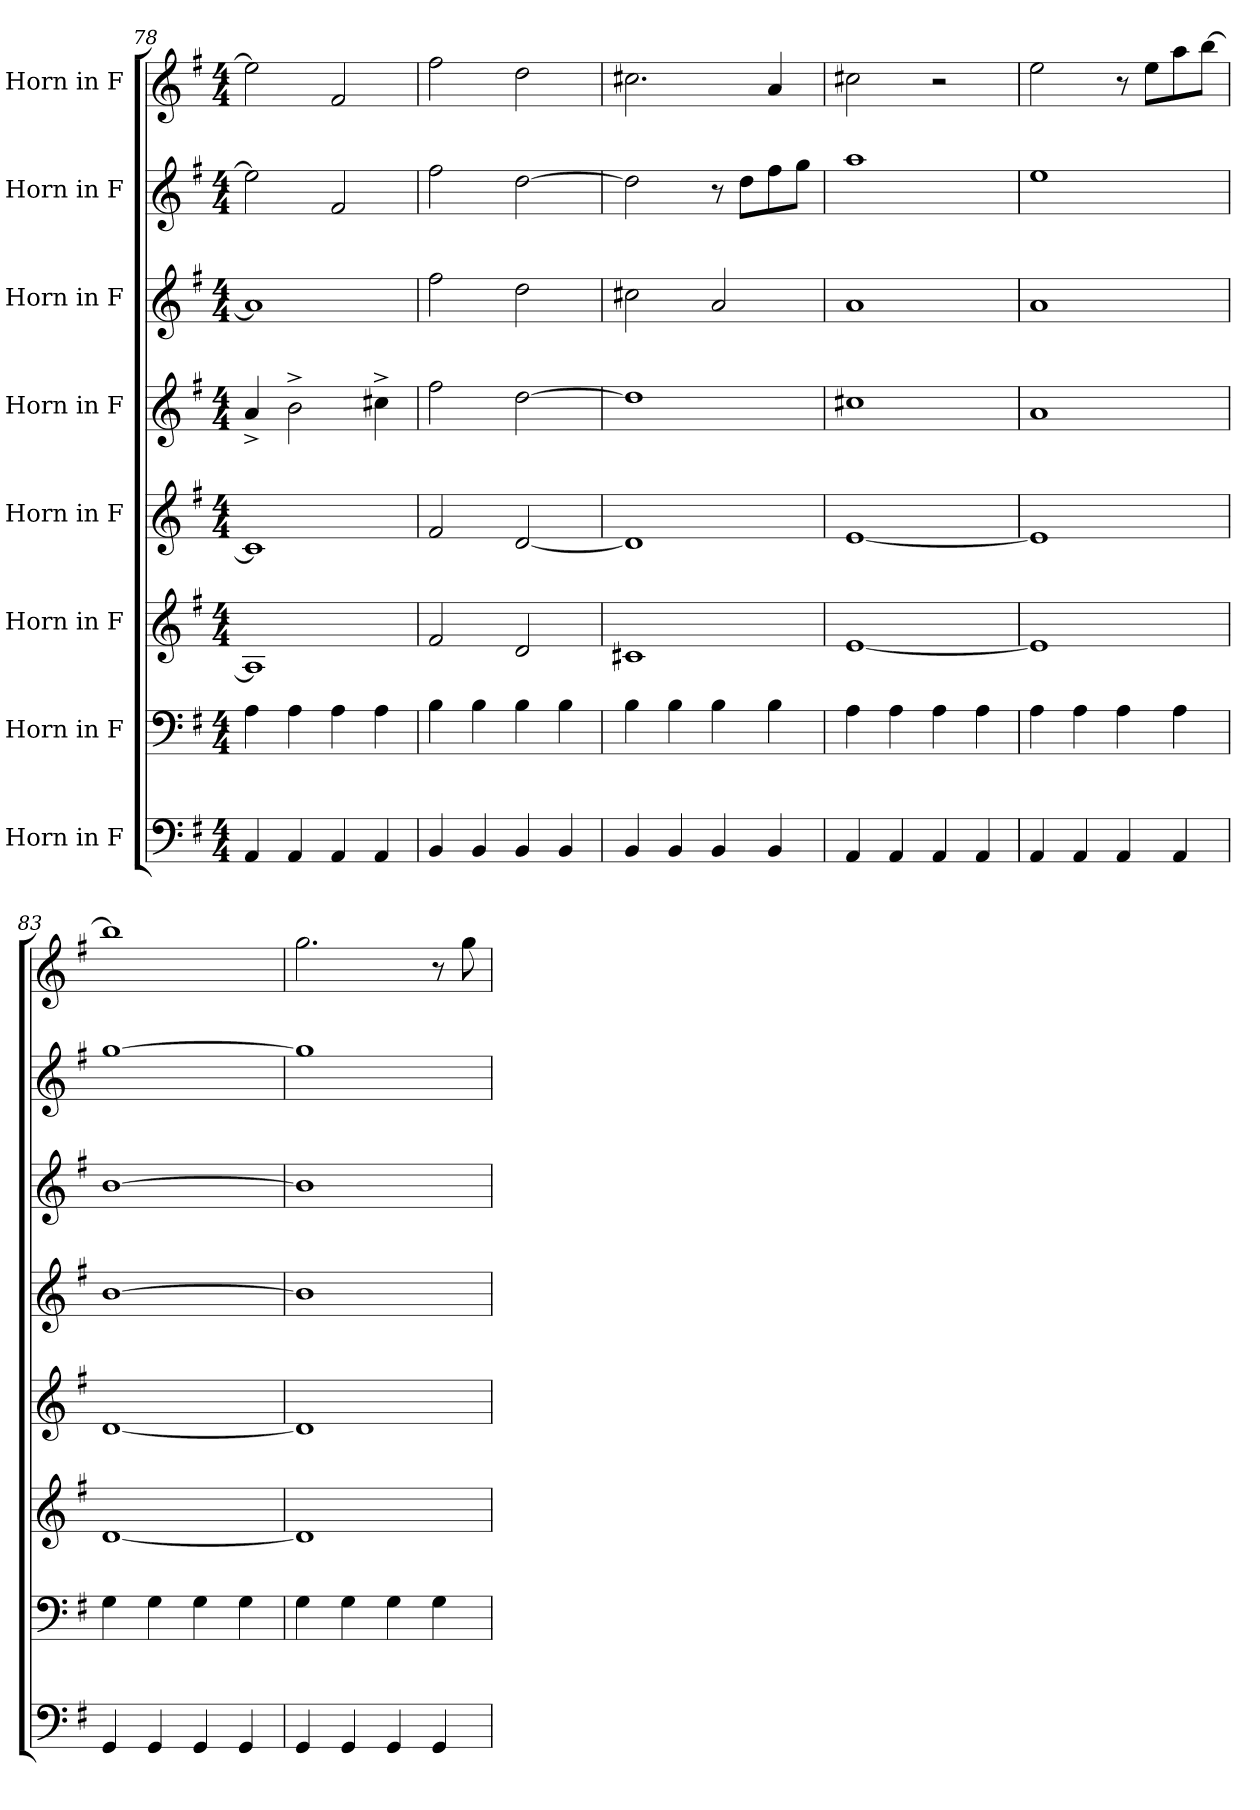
**kern	**kern	**kern	**kern	**kern	**kern	**kern	**kern
*part8	*part7	*part6	*part5	*part4	*part3	*part2	*part1
*staff8	*staff7	*staff6	*staff5	*staff4	*staff3	*staff2	*staff1
*I"Horn in F	*I"Horn in F	*I"Horn in F	*I"Horn in F	*I"Horn in F	*I"Horn in F	*I"Horn in F	*I"Horn in F
*clefF4	*clefF4	*clefG2	*clefG2	*clefG2	*clefG2	*clefG2	*clefG2
*ITrd4c7	*ITrd4c7	*ITrd4c7	*ITrd4c7	*ITrd4c7	*ITrd4c7	*ITrd4c7	*ITrd4c7
*k[]	*k[]	*k[]	*k[]	*k[]	*k[]	*k[]	*k[]
*M4/4	*M4/4	*M4/4	*M4/4	*M4/4	*M4/4	*M4/4	*M4/4
=78	=78	=78	=78	=78	=78	=78	=78
4DD/	4D\	1D]	1F#]	4d^/	1d]	2a\]	2a\]
4DD/	4D\	.	.	2e^\	.	.	.
4DD/	4D\	.	.	.	.	2B/	2B/
4DD/	4D\	.	.	4f#X^\	.	.	.
=79	=79	=79	=79	=79	=79	=79	=79
4EE/	4E\	2B/	2B/	2b\	2b\	2b\	2b\
4EE/	4E\	.	.	.	.	.	.
4EE/	4E\	2G/	[2G/	[2g\	2g\	[2g\	2g\
4EE/	4E\	.	.	.	.	.	.
=80	=80	=80	=80	=80	=80	=80	=80
4EE/	4E\	1F#X	1G]	1g]	2f#X\	2g\]	2.f#X\
4EE/	4E\	.	.	.	.	.	.
4EE/	4E\	.	.	.	2d/	8r	.
.	.	.	.	.	.	8g\L	.
4EE/	4E\	.	.	.	.	8b\	4d/
.	.	.	.	.	.	8cc\J	.
=81	=81	=81	=81	=81	=81	=81	=81
4DD/	4D\	[1A	[1A	1f#X	1d	1dd	2f#X\
4DD/	4D\	.	.	.	.	.	.
4DD/	4D\	.	.	.	.	.	2r
4DD/	4D\	.	.	.	.	.	.
=82	=82	=82	=82	=82	=82	=82	=82
4DD/	4D\	1A]	1A]	1d	1d	1a	2a\
4DD/	4D\	.	.	.	.	.	.
4DD/	4D\	.	.	.	.	.	8r
.	.	.	.	.	.	.	8a\L
4DD/	4D\	.	.	.	.	.	8dd\
.	.	.	.	.	.	.	[8ee\J
=83	=83	=83	=83	=83	=83	=83	=83
4CC/	4C\	[1G	[1G	[1e	[1e	[1cc	1ee]
4CC/	4C\	.	.	.	.	.	.
4CC/	4C\	.	.	.	.	.	.
4CC/	4C\	.	.	.	.	.	.
=84	=84	=84	=84	=84	=84	=84	=84
4CC/	4C\	1G]	1G]	1e]	1e]	1cc]	2.cc\
4CC/	4C\	.	.	.	.	.	.
4CC/	4C\	.	.	.	.	.	.
4CC/	4C\	.	.	.	.	.	8r
.	.	.	.	.	.	.	8cc\
=	=	=	=	=	=	=	=
*-	*-	*-	*-	*-	*-	*-	*-
